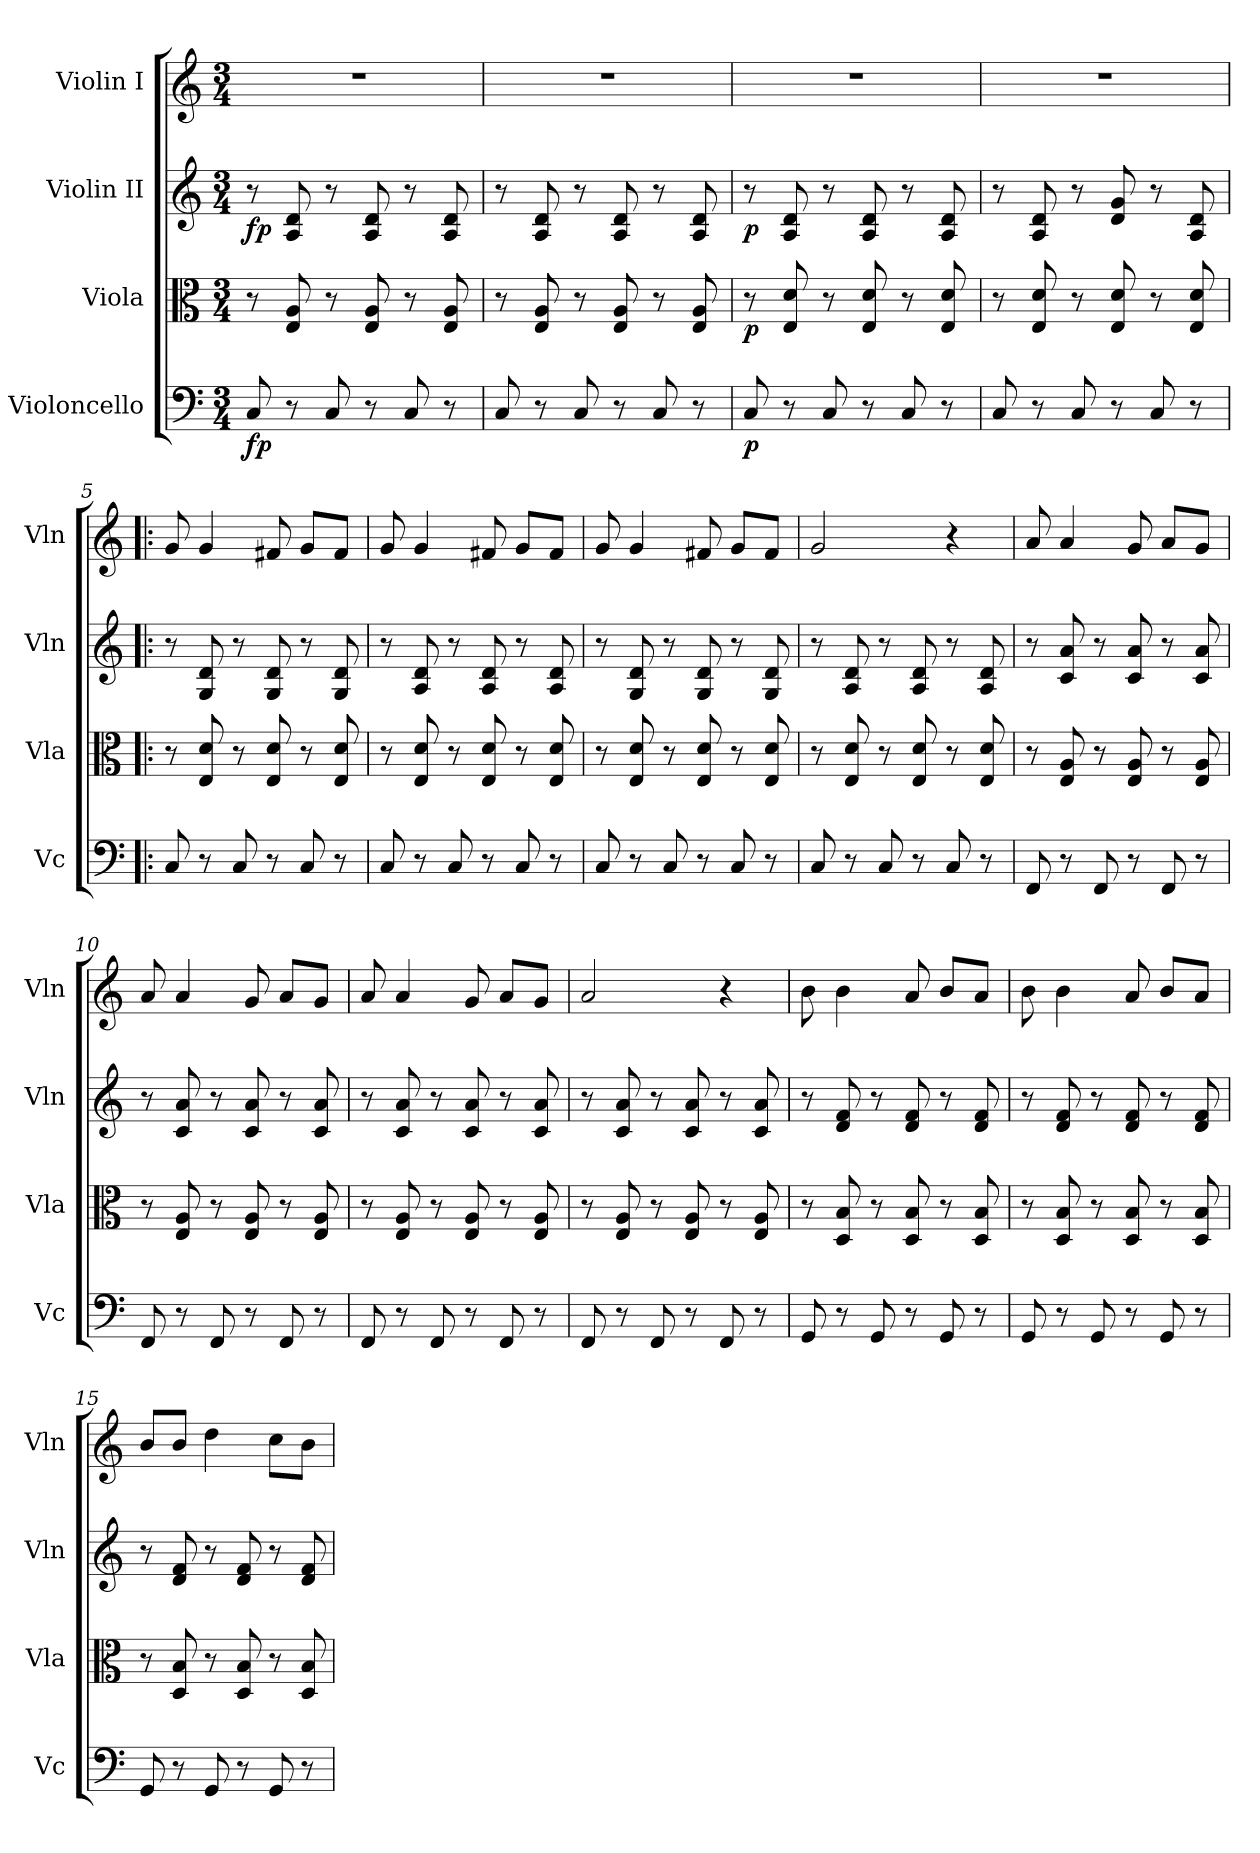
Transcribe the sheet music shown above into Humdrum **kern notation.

**kern	**dynam	**kern	**dynam	**kern	**dynam	**kern
*part4	*part4	*part3	*part3	*part2	*part2	*part1
*staff4	*staff4	*staff3	*staff3	*staff2	*staff2	*staff1
*I"Violoncello	*	*I"Viola	*	*I"Violin II	*	*I"Violin I
*I'Vc	*	*I'Vla	*	*I'Vln	*	*I'Vln
*clefF4	*	*clefC3	*	*clefG2	*	*clefG2
*k[]	*	*k[]	*	*k[]	*	*k[]
*M3/4	*	*M3/4	*	*M3/4	*	*M3/4
*MM72	*	*MM72	*	*MM72	*	*MM72
=1	=1	=1	=1	=1	=1	=1
!	!LO:DY:b	!	!LO:DY:b	!	!	!
!	!	!	!LO:DY:n=1:b	!	!LO:DY:b	!
8C/	fp	8r	fp fp	8r	fp	2.r
8r	.	8E/ 8A/	.	8A/ 8d/	.	.
8C/	.	8r	.	8r	.	.
8r	.	8E/ 8A/	.	8A/ 8d/	.	.
8C/	.	8r	.	8r	.	.
8r	.	8E/ 8A/	.	8A/ 8d/	.	.
=2	=2	=2	=2	=2	=2	=2
8C/	.	8r	.	8r	.	2.r
8r	.	8E/ 8A/	.	8A/ 8d/	.	.
8C/	.	8r	.	8r	.	.
!	!	!	!LO:DY:b	!	!	!
!	!	!	!LO:DY:n=1:a	!	!	!
8r	.	8E/ 8A/	sfpp sfpp	8A/ 8d/	.	.
8C/	.	8r	.	8r	.	.
8r	.	8E/ 8A/	.	8A/ 8d/	.	.
=3	=3	=3	=3	=3	=3	=3
!	!LO:DY:b	!	!LO:DY:b	!	!LO:DY:b	!
8C/	p	8r	p	8r	p	2.r
8r	.	8E/ 8d/	.	8A/ 8d/	.	.
8C/	.	8r	.	8r	.	.
8r	.	8E/ 8d/	.	8A/ 8d/	.	.
8C/	.	8r	.	8r	.	.
8r	.	8E/ 8d/	.	8A/ 8d/	.	.
!!LO:LB:g=z
=4	=4	=4	=4	=4	=4	=4
8C/	.	8r	.	8r	.	2.r
8r	.	8E/ 8d/	.	8A/ 8d/	.	.
8C/	.	8r	.	8r	.	.
8r	.	8E/ 8d/	.	8d/ 8g/	.	.
8C/	.	8r	.	8r	.	.
8r	.	8E/ 8d/	.	8A/ 8d/	.	.
=5!|:	=5!|:	=5!|:	=5!|:	=5!|:	=5!|:	=5!|:
8C/	.	8r	.	8r	.	8g/
8r	.	8E/ 8d/	.	8G/ 8d/	.	4g/
8C/	.	8r	.	8r	.	.
8r	.	8E/ 8d/	.	8G/ 8d/	.	8f#X/
8C/	.	8r	.	8r	.	8g/L
8r	.	8E/ 8d/	.	8G/ 8d/	.	8f#/J
=6	=6	=6	=6	=6	=6	=6
8C/	.	8r	.	8r	.	8g/
8r	.	8E/ 8d/	.	8A/ 8d/	.	4g/
8C/	.	8r	.	8r	.	.
8r	.	8E/ 8d/	.	8A/ 8d/	.	8f#X/
8C/	.	8r	.	8r	.	8g/L
8r	.	8E/ 8d/	.	8A/ 8d/	.	8f#/J
=7	=7	=7	=7	=7	=7	=7
8C/	.	8r	.	8r	.	8g/
8r	.	8E/ 8d/	.	8G/ 8d/	.	4g/
8C/	.	8r	.	8r	.	.
8r	.	8E/ 8d/	.	8G/ 8d/	.	8f#X/
8C/	.	8r	.	8r	.	8g/L
8r	.	8E/ 8d/	.	8G/ 8d/	.	8f#/J
!!LO:LB:g=z
=8	=8	=8	=8	=8	=8	=8
8C/	.	8r	.	8r	.	2g/
8r	.	8E/ 8d/	.	8A/ 8d/	.	.
8C/	.	8r	.	8r	.	.
8r	.	8E/ 8d/	.	8A/ 8d/	.	.
8C/	.	8r	.	8r	.	4r
8r	.	8E/ 8d/	.	8A/ 8d/	.	.
=9	=9	=9	=9	=9	=9	=9
8FF/	.	8r	.	8r	.	8a/
8r	.	8E/ 8A/	.	8c/ 8a/	.	4a/
8FF/	.	8r	.	8r	.	.
8r	.	8E/ 8A/	.	8c/ 8a/	.	8g/
8FF/	.	8r	.	8r	.	8a/L
8r	.	8E/ 8A/	.	8c/ 8a/	.	8g/J
=10	=10	=10	=10	=10	=10	=10
8FF/	.	8r	.	8r	.	8a/
8r	.	8E/ 8A/	.	8c/ 8a/	.	4a/
8FF/	.	8r	.	8r	.	.
8r	.	8E/ 8A/	.	8c/ 8a/	.	8g/
8FF/	.	8r	.	8r	.	8a/L
8r	.	8E/ 8A/	.	8c/ 8a/	.	8g/J
=11	=11	=11	=11	=11	=11	=11
8FF/	.	8r	.	8r	.	8a/
8r	.	8E/ 8A/	.	8c/ 8a/	.	4a/
8FF/	.	8r	.	8r	.	.
8r	.	8E/ 8A/	.	8c/ 8a/	.	8g/
8FF/	.	8r	.	8r	.	8a/L
8r	.	8E/ 8A/	.	8c/ 8a/	.	8g/J
!!LO:PB:g=z
=12	=12	=12	=12	=12	=12	=12
8FF/	.	8r	.	8r	.	2a/
8r	.	8E/ 8A/	.	8c/ 8a/	.	.
8FF/	.	8r	.	8r	.	.
8r	.	8E/ 8A/	.	8c/ 8a/	.	.
8FF/	.	8r	.	8r	.	4r
8r	.	8E/ 8A/	.	8c/ 8a/	.	.
=13	=13	=13	=13	=13	=13	=13
8GG/	.	8r	.	8r	.	8b\
8r	.	8D/ 8B/	.	8d/ 8f/	.	4b\
8GG/	.	8r	.	8r	.	.
8r	.	8D/ 8B/	.	8d/ 8f/	.	8a/
8GG/	.	8r	.	8r	.	8b/L
8r	.	8D/ 8B/	.	8d/ 8f/	.	8a/J
=14	=14	=14	=14	=14	=14	=14
8GG/	.	8r	.	8r	.	8b\
8r	.	8D/ 8B/	.	8d/ 8f/	.	4b\
8GG/	.	8r	.	8r	.	.
8r	.	8D/ 8B/	.	8d/ 8f/	.	8a/
8GG/	.	8r	.	8r	.	8b/L
8r	.	8D/ 8B/	.	8d/ 8f/	.	8a/J
=15	=15	=15	=15	=15	=15	=15
8GG/	.	8r	.	8r	.	8b/L
8r	.	8D/ 8B/	.	8d/ 8f/	.	8b/J
8GG/	.	8r	.	8r	.	4dd\
8r	.	8D/ 8B/	.	8d/ 8f/	.	.
8GG/	.	8r	.	8r	.	8cc\L
8r	.	8D/ 8B/	.	8d/ 8f/	.	8b\J
=	=	=	=	=	=	=
*-	*-	*-	*-	*-	*-	*-
